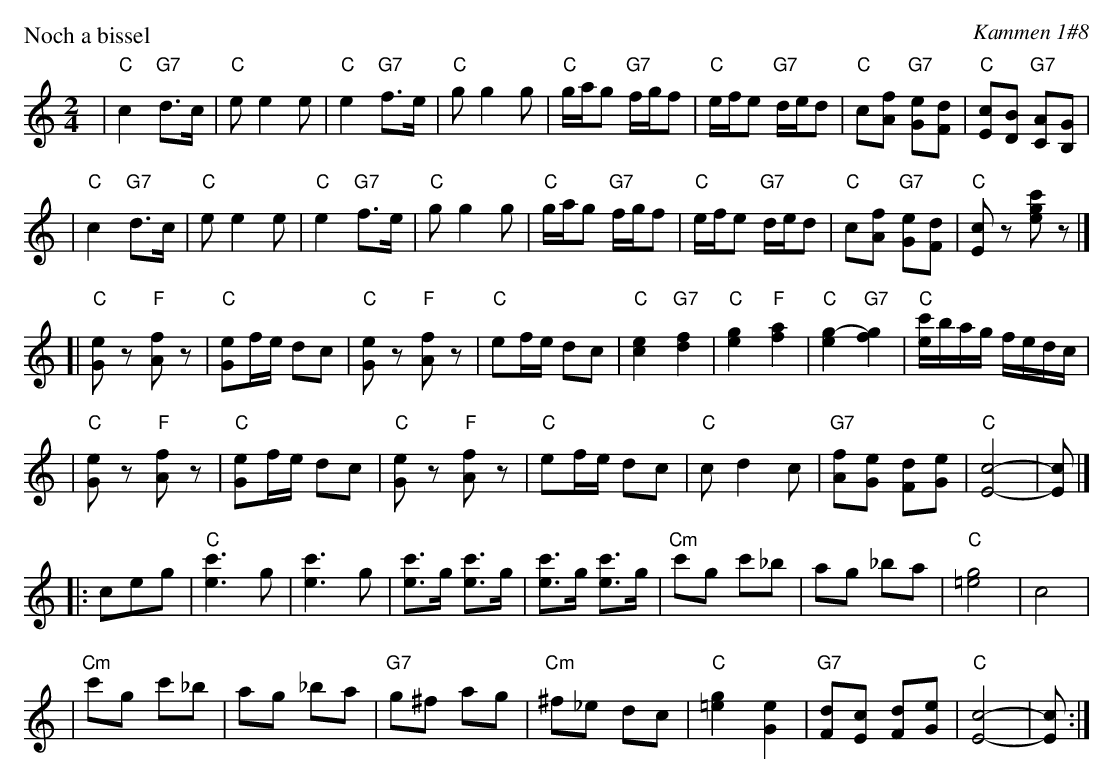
X:1
P: Noch a bissel
O: Kammen 1#8
M: 2/4
L: 1/8
K: C
| "C"c2 "G7"d>c | "C"ee2e | "C"e2 "G7"f>e | "C"gg2g \
| "C"g/a/g "G7"f/g/f | "C"e/f/e "G7"d/e/d | "C"c[fA] "G7"[eG][dF] | "C"[cE][BD] "G7"[AC][GB,] |
| "C"c2 "G7"d>c | "C"ee2e | "C"e2 "G7"f>e | "C"gg2g \
| "C"g/a/g "G7"f/g/f | "C"e/f/e "G7"d/e/d | "C"c[fA] "G7"[eG][dF] | "C"[cE]z [c'ge]z |]
[| "C"[eG]z "F"[fA]z | "C"[eG]f/e/ dc | "C"[eG]z "F"[fA]z | "C"ef/e/ dc \
| "C"[e2c2] "G7"[f2d2] | "C"[g2e2] "F"[a2f2] | "C"[g2e2]- "G7"[g2f2] | "C"[c'/e]b/a/g/ f/e/d/c/ |
| "C"[eG]z "F"[fA]z | "C"[eG]f/e/ dc | "C"[eG]z "F"[fA]z | "C"ef/e/ dc \
| "C"cd2c | "G7"[fA][eG] [dF][eG] | "C"[c4E4]- | [cE] |]
|: ceg \
| "C"[c'3e3]g | [c'3e3]g | [c'e]>g  [c'e]>g | [c'e]>g  [c'e]>g \
| "Cm"c'g c'_b | ag _ba | "C"[g4=e4] | c4 |
| "Cm"c'g c'_b | ag _ba | "G7"g^f ag | "Cm"^f_e dc \
| "C"[g2=e2] [e2G2] | "G7"[dF][cE] [dF][eG] | "C"[c4E4]- | [cE] :|
